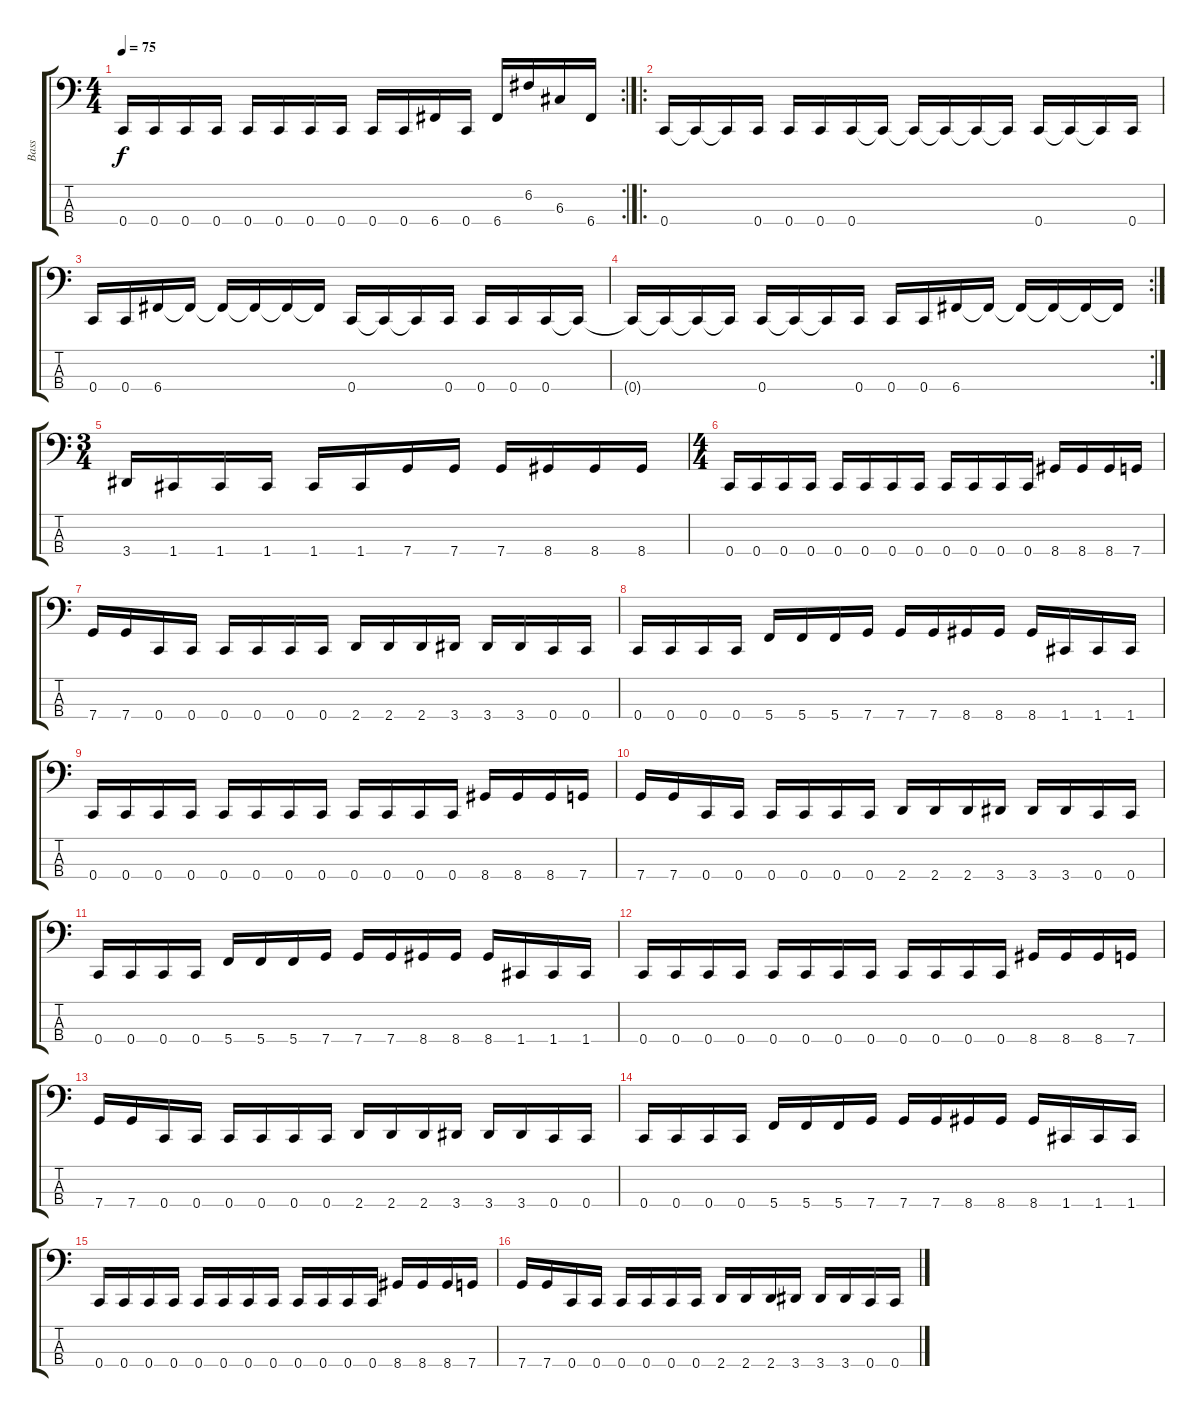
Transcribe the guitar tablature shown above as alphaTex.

\track ("Bass" "Bass") {instrument electricbassfinger}
\staff {score tabs}
\tuning (F2 C2 G1 C1) {hide}
\rc 2
\ts (4 4)
\tempo 75
\clef f4
\ks c
0.4.16{dy f} 0.4.16 0.4.16 0.4.16 0.4.16 0.4.16 0.4.16 0.4.16 0.4.16 0.4.16 6.4.16 0.4.16 6.4.16 6.2.16 6.3.16 6.4.16 |
\ro
0.4.16 0.4{t}.16 0.4{t}.16 0.4.16 0.4.16 0.4.16 0.4.16 0.4{t}.16 0.4{t}.16 0.4{t}.16 0.4{t}.16 0.4{t}.16 0.4.16 0.4{t}.16 0.4{t}.16 0.4.16 |
0.4.16 0.4.16 6.4.16 6.4{t}.16 6.4{t}.16 6.4{t}.16 6.4{t}.16 6.4{t}.16 0.4.16 0.4{t}.16 0.4{t}.16 0.4.16 0.4.16 0.4.16 0.4.16 0.4{t}.16 |
\rc 2
0.4{t}.16 0.4{t}.16 0.4{t}.16 0.4{t}.16 0.4.16 0.4{t}.16 0.4{t}.16 0.4.16 0.4.16 0.4.16 6.4.16 6.4{t}.16 6.4{t}.16 6.4{t}.16 6.4{t}.16 6.4{t}.16 |
\ts (3 4)
3.4.16 1.4.16 1.4.16 1.4.16 1.4.16 1.4.16 7.4.16 7.4.16 7.4.16 8.4.16 8.4.16 8.4.16 |
\ts (4 4)
0.4.16 0.4.16 0.4.16 0.4.16 0.4.16 0.4.16 0.4.16 0.4.16 0.4.16 0.4.16 0.4.16 0.4.16 8.4.16 8.4.16 8.4.16 7.4.16 |
7.4.16 7.4.16 0.4.16 0.4.16 0.4.16 0.4.16 0.4.16 0.4.16 2.4.16 2.4.16 2.4.16 3.4.16 3.4.16 3.4.16 0.4.16 0.4.16 |
0.4.16 0.4.16 0.4.16 0.4.16 5.4.16 5.4.16 5.4.16 7.4.16 7.4.16 7.4.16 8.4.16 8.4.16 8.4.16 1.4.16 1.4.16 1.4.16 |
0.4.16 0.4.16 0.4.16 0.4.16 0.4.16 0.4.16 0.4.16 0.4.16 0.4.16 0.4.16 0.4.16 0.4.16 8.4.16 8.4.16 8.4.16 7.4.16 |
7.4.16 7.4.16 0.4.16 0.4.16 0.4.16 0.4.16 0.4.16 0.4.16 2.4.16 2.4.16 2.4.16 3.4.16 3.4.16 3.4.16 0.4.16 0.4.16 |
0.4.16 0.4.16 0.4.16 0.4.16 5.4.16 5.4.16 5.4.16 7.4.16 7.4.16 7.4.16 8.4.16 8.4.16 8.4.16 1.4.16 1.4.16 1.4.16 |
0.4.16 0.4.16 0.4.16 0.4.16 0.4.16 0.4.16 0.4.16 0.4.16 0.4.16 0.4.16 0.4.16 0.4.16 8.4.16 8.4.16 8.4.16 7.4.16 |
7.4.16 7.4.16 0.4.16 0.4.16 0.4.16 0.4.16 0.4.16 0.4.16 2.4.16 2.4.16 2.4.16 3.4.16 3.4.16 3.4.16 0.4.16 0.4.16 |
0.4.16 0.4.16 0.4.16 0.4.16 5.4.16 5.4.16 5.4.16 7.4.16 7.4.16 7.4.16 8.4.16 8.4.16 8.4.16 1.4.16 1.4.16 1.4.16 |
0.4.16 0.4.16 0.4.16 0.4.16 0.4.16 0.4.16 0.4.16 0.4.16 0.4.16 0.4.16 0.4.16 0.4.16 8.4.16 8.4.16 8.4.16 7.4.16 |
7.4.16 7.4.16 0.4.16 0.4.16 0.4.16 0.4.16 0.4.16 0.4.16 2.4.16 2.4.16 2.4.16 3.4.16 3.4.16 3.4.16 0.4.16 0.4.16
